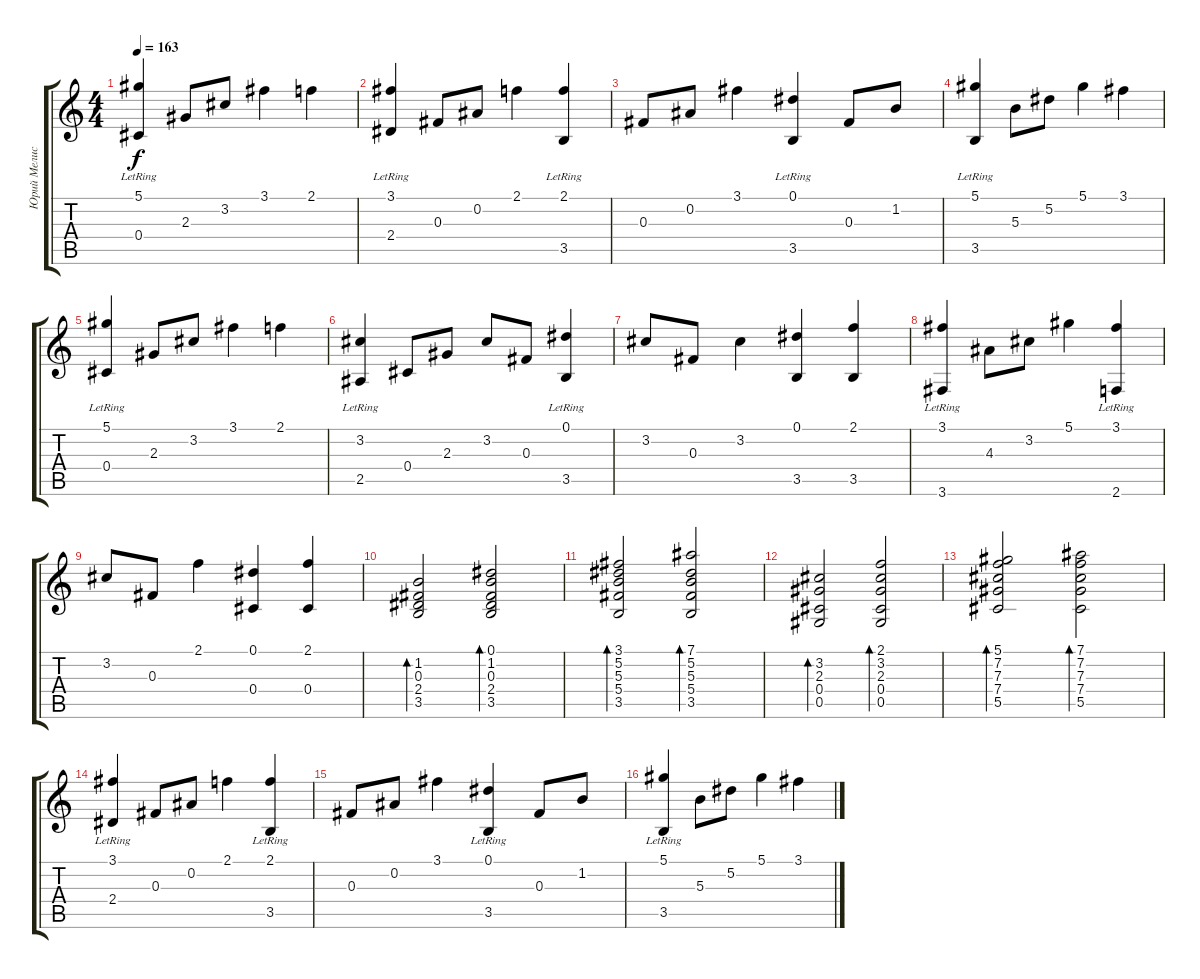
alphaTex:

\track ("Юрий Мелисов" "Юрий Мелис") {instrument acousticguitarnylon}
\staff {score tabs}
\tuning (Eb4 Bb3 Gb3 Db3 Ab2 Eb2) {hide}
\ts (4 4)
\tempo 163
\clef g2
\ks c
(5.1 0.4{lr}).4{dy f} 2.3.8 3.2.8 3.1.4 2.1.4 |
(3.1 2.4{lr}).4 0.3.8 0.2.8 2.1.4 (2.1 3.5{lr}).4 |
0.3.8 0.2.8 3.1.4 (0.1 3.5{lr}).4 0.3.8 1.2.8 |
(5.1 3.5{lr}).4 5.3.8 5.2.8 5.1.4 3.1.4 |
(5.1 0.4{lr}).4 2.3.8 3.2.8 3.1.4 2.1.4 |
(3.2 2.5{lr}).4{volume 13} 0.4.8 2.3.8 3.2.8 0.3.8 (0.1 3.5{lr}).4 |
3.2.8 0.3.8 3.2.4 (0.1 3.5).4 (2.1 3.5).4 |
(3.1 3.6{lr}).4 4.3.8 3.2.8 5.1.4 (3.1 2.6{lr}).4 |
3.2.8 0.3.8 2.1.4 (0.1 0.4).4 (2.1 0.4).4 |
(1.2 0.3 2.4 3.5).2{bd 240 volume 12} (0.1 1.2 0.3 2.4 3.5).2{bd 240} |
(3.1 5.2 5.3 5.4 3.5).2{bd 240} (7.1 5.2 5.3 5.4 3.5).2{bd 240} |
(3.2 2.3 0.4 0.5).2{bd 240} (2.1 3.2 2.3 0.4 0.5).2{bd 240} |
(5.1 7.2 7.3 7.4 5.5).2{bd 240} (7.1 7.2 7.3 7.4 5.5).2{bd 240} |
(3.1 2.4{lr}).4{volume 10} 0.3.8 0.2.8 2.1.4 (2.1 3.5{lr}).4 |
0.3.8 0.2.8 3.1.4 (0.1 3.5{lr}).4 0.3.8 1.2.8 |
(5.1 3.5{lr}).4 5.3.8 5.2.8 5.1.4 3.1.4
